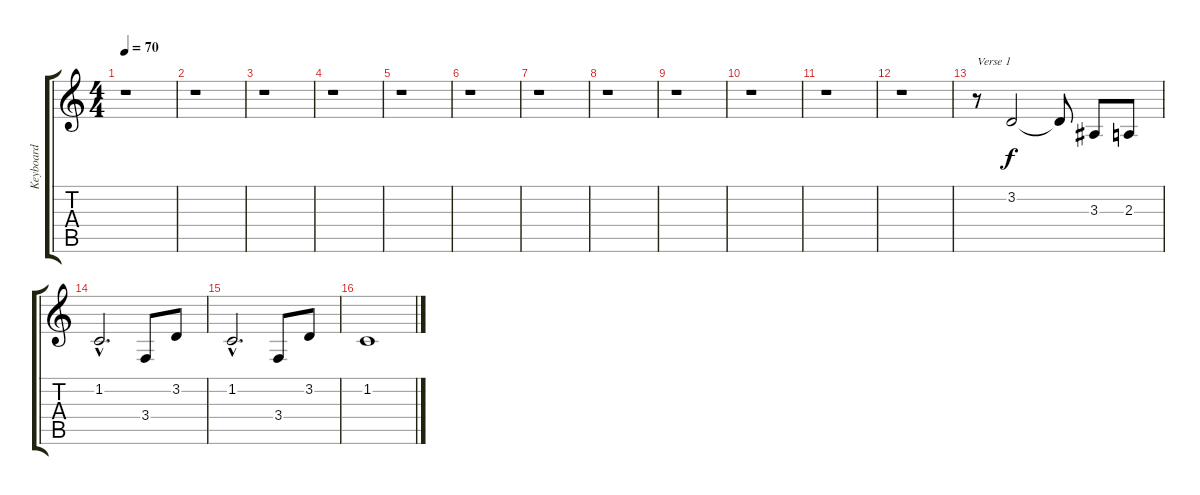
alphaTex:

\track ("Keyboard" "Keyboard") {instrument stringensemble1}
\staff {score tabs}
\tuning (E4 B3 G3 D3 A2 E2) {hide}
\ts (4 4)
\tempo 70
\clef g2
\ks c
r.1{dy f} |
r.1 |
r.1 |
r.1 |
r.1 |
r.1 |
r.1 |
r.1 |
r.1 |
r.1 |
r.1 |
r.1 |
r.8{txt "Verse 1" volume 12} 3.2.2 3.2{t}.8 3.3.8 2.3.8 |
1.2{hac}.2{d} 3.4.8 3.2.8 |
1.2{hac}.2{d} 3.4.8 3.2.8 |
1.2.1
